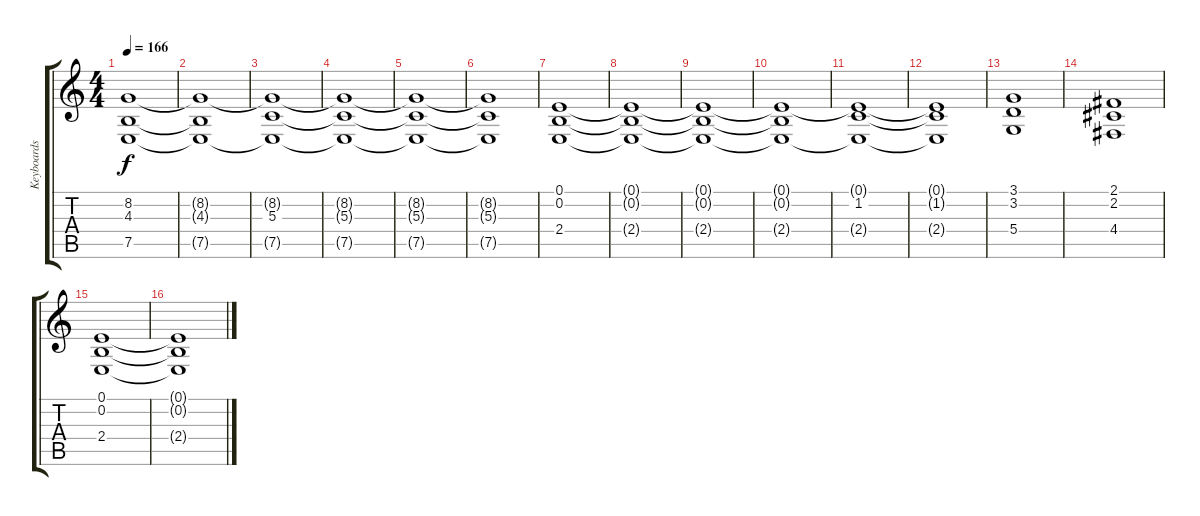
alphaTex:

\track ("Keyboards" "Keyboards") {instrument synthvoice}
\staff {score tabs}
\tuning (E4 B3 G3 D3 A2 E2) {hide}
\ts (4 4)
\tempo 166
\clef g2
\ks c
(8.2{t} 4.3{t} 7.5{t}).1{dy f} |
(8.2{t} 4.3{t} 7.5{t}).1 |
(8.2{t} 5.3 7.5{t}).1 |
(8.2{t} 5.3{t} 7.5{t}).1 |
(8.2{t} 5.3{t} 7.5{t}).1 |
(8.2{t} 5.3{t} 7.5{t}).1 |
(0.1 0.2 2.4).1 |
(0.1{t} 0.2{t} 2.4{t}).1 |
(0.1{t} 0.2{t} 2.4{t}).1 |
(0.1{t} 0.2{t} 2.4{t}).1 |
(0.1{t} 1.2 2.4{t}).1 |
(0.1{t} 1.2{t} 2.4{t}).1 |
(3.1 3.2 5.4).1 |
(2.1 2.2 4.4).1 |
(0.1 0.2 2.4).1 |
(0.1{t} 0.2{t} 2.4{t}).1
